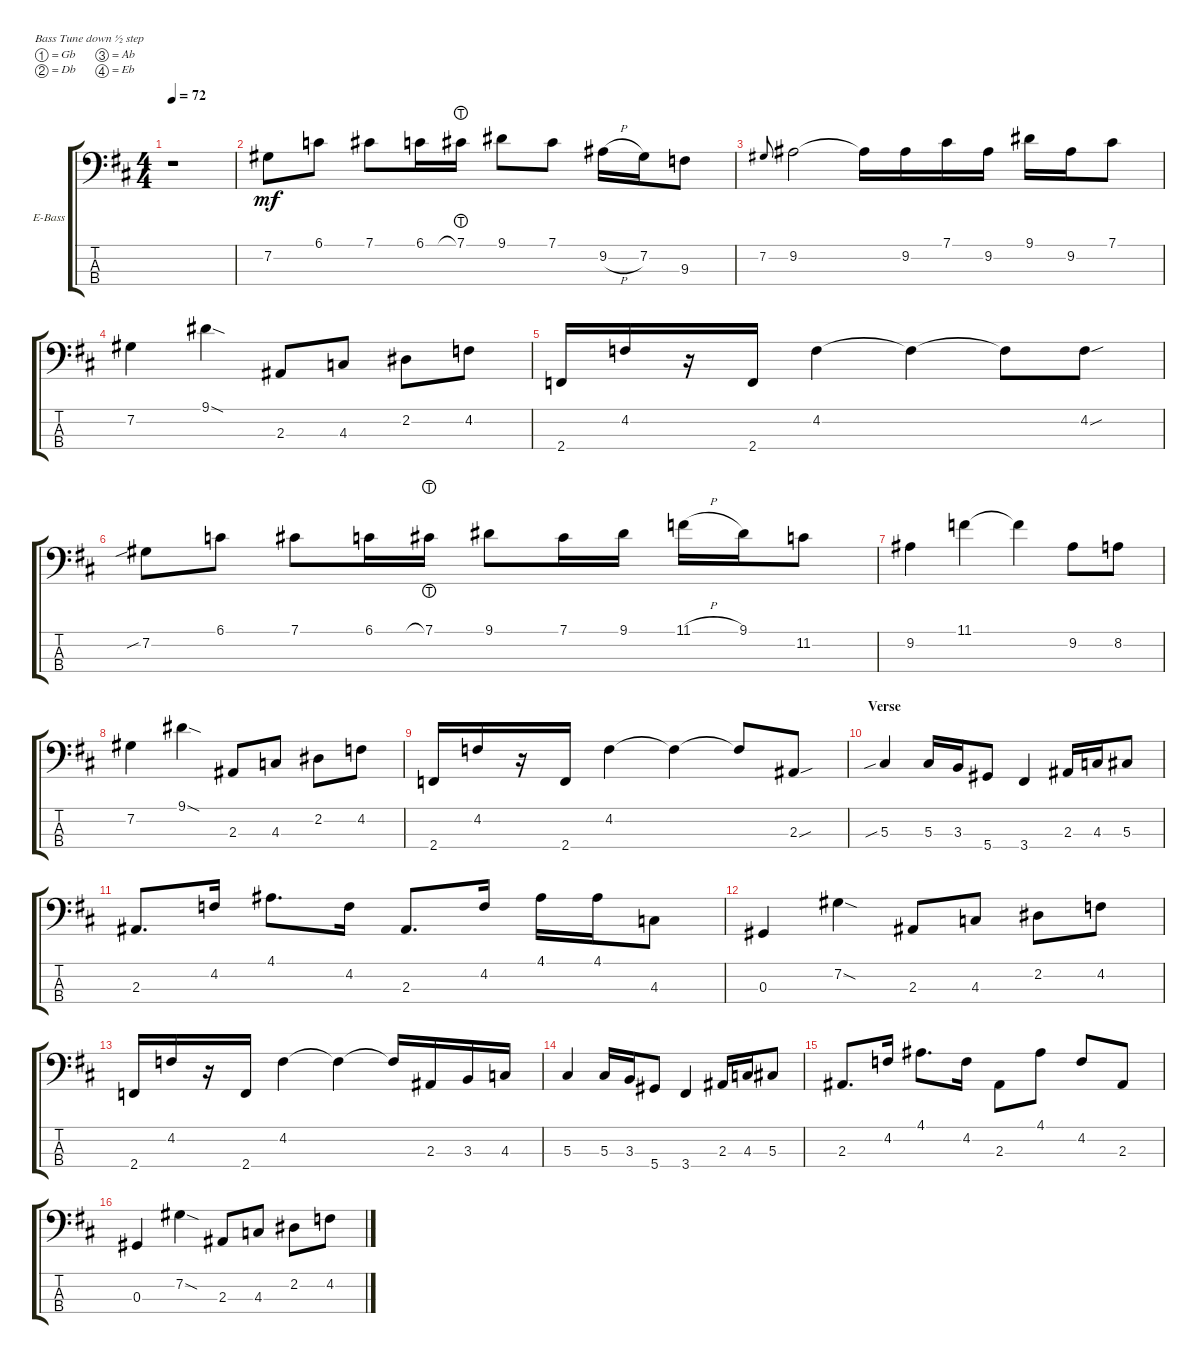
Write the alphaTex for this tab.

\defaultSystemsLayout 4
\bracketExtendMode groupsimilarinstruments
\firstSystemTrackNameOrientation horizontal
\otherSystemsTrackNameOrientation horizontal
\track ("GENE SIMMONS" "E-Bass") {instrument electricbassfinger}
\staff {score tabs}
\tuning (Gb2 Db2 Ab1 Eb1)
\ts (4 4)
\tempo 72
\clef f4
\scale
0.161562
\ks d
r.1{dy mf instrument electricbassfinger} |
\scale
0.46092 7.2.8 6.1.8 7.1.8 6.1.16 7.1{lht}.16 9.1.8 7.1.8 9.2{h}.16 7.2.16 9.3.8 |
\scale
0.37677 7.2.8{gr onbeat} 9.2.2 9.2{t}.16 9.2.16 7.1.16 9.2.16 9.1.16 9.2.16 7.1.8 |
\scale
0.333333 7.2.4 9.1{sod}.4 2.3.8 4.3.8 2.2.8 4.2.8 |
\scale
0.333333 2.4.16 4.2.16 r.16 2.4.16 4.2.4 4.2{t}.4 4.2{t}.8 4.2{sou}.8 |
\scale
0.333333 7.2{sib}.8 6.1.8 7.1.8 6.1.16 7.1{lht}.16 9.1.8 7.1.16 9.1.16 11.1{h}.16 9.1.16 11.2.8 |
\scale
0.333333 9.2.4 11.1.4 11.1{t}.4 9.2.8 8.2.8 |
\scale
0.333333 7.2.4 9.1{sod}.4 2.3.8 4.3.8 2.2.8 4.2.8 |
\scale
0.333333 2.4.16 4.2.16 r.16 2.4.16 4.2.4 4.2{t}.4 4.2{t}.8 2.3{sou}.8 |
\section ("" "Verse")
\scale
0.333333 5.3{sib}.4 5.3.16 3.3.16 5.4.8 3.4.4 2.3.16 4.3.16 5.3.8 |
\scale
0.333333 2.3.8{d} 4.2.16 4.1.8{d} 4.2.16 2.3.8{d} 4.2.16 4.1.16 4.1.16 4.3.8 |
\scale
0.333333 0.3.4 7.2{sod}.4 2.3.8 4.3.8 2.2.8 4.2.8 |
\scale
0.333333 2.4.16 4.2.16 r.16 2.4.16 4.2.4 4.2{t}.4 4.2{t}.16 2.3.16 3.3.16 4.3.16 |
\scale
0.333333 5.3.4 5.3.16 3.3.16 5.4.8 3.4.4 2.3.16 4.3.16 5.3.8 |
\scale
0.333333 2.3.8{d} 4.2.16 4.1.8{d} 4.2.16 2.3.8 4.1.8 4.2.8 2.3.8 |
\scale
0.333333 0.3.4 7.2{sod}.4 2.3.8 4.3.8 2.2.8 4.2.8
